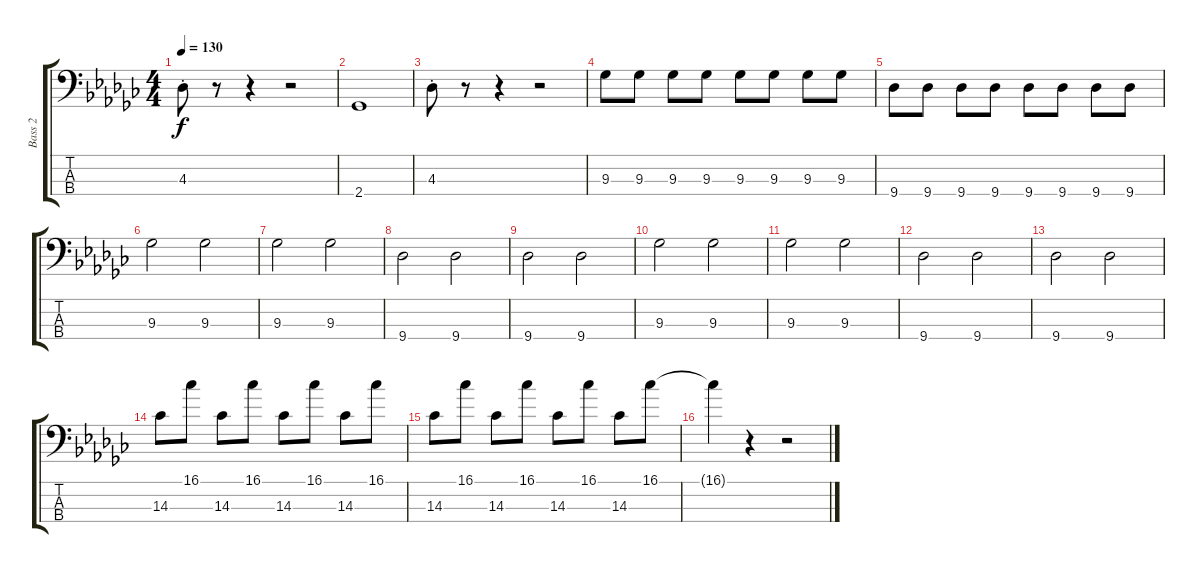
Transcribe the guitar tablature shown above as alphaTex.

\track ("Bass 2" "Bass 2") {instrument electricbasspick}
\staff {score tabs}
\tuning (G2 D2 A1 E1) {hide}
\ts (4 4)
\tempo 130
\clef f4
\ks gb
4.3{st}.8{dy f} r.8 r.4 r.2 |
2.4.1 |
4.3{st}.8 r.8 r.4 r.2 |
9.3.8 9.3.8 9.3.8 9.3.8 9.3.8 9.3.8 9.3.8 9.3.8 |
9.4.8 9.4.8 9.4.8 9.4.8 9.4.8 9.4.8 9.4.8 9.4.8 |
9.3.2 9.3.2 |
9.3.2 9.3.2 |
9.4.2 9.4.2 |
9.4.2 9.4.2 |
9.3.2 9.3.2 |
9.3.2 9.3.2 |
9.4.2 9.4.2 |
9.4.2 9.4.2 |
14.3.8 16.1.8 14.3.8 16.1.8 14.3.8 16.1.8 14.3.8 16.1.8 |
14.3.8 16.1.8 14.3.8 16.1.8 14.3.8 16.1.8 14.3.8 16.1.8 |
16.1{t}.4 r.4 r.2
